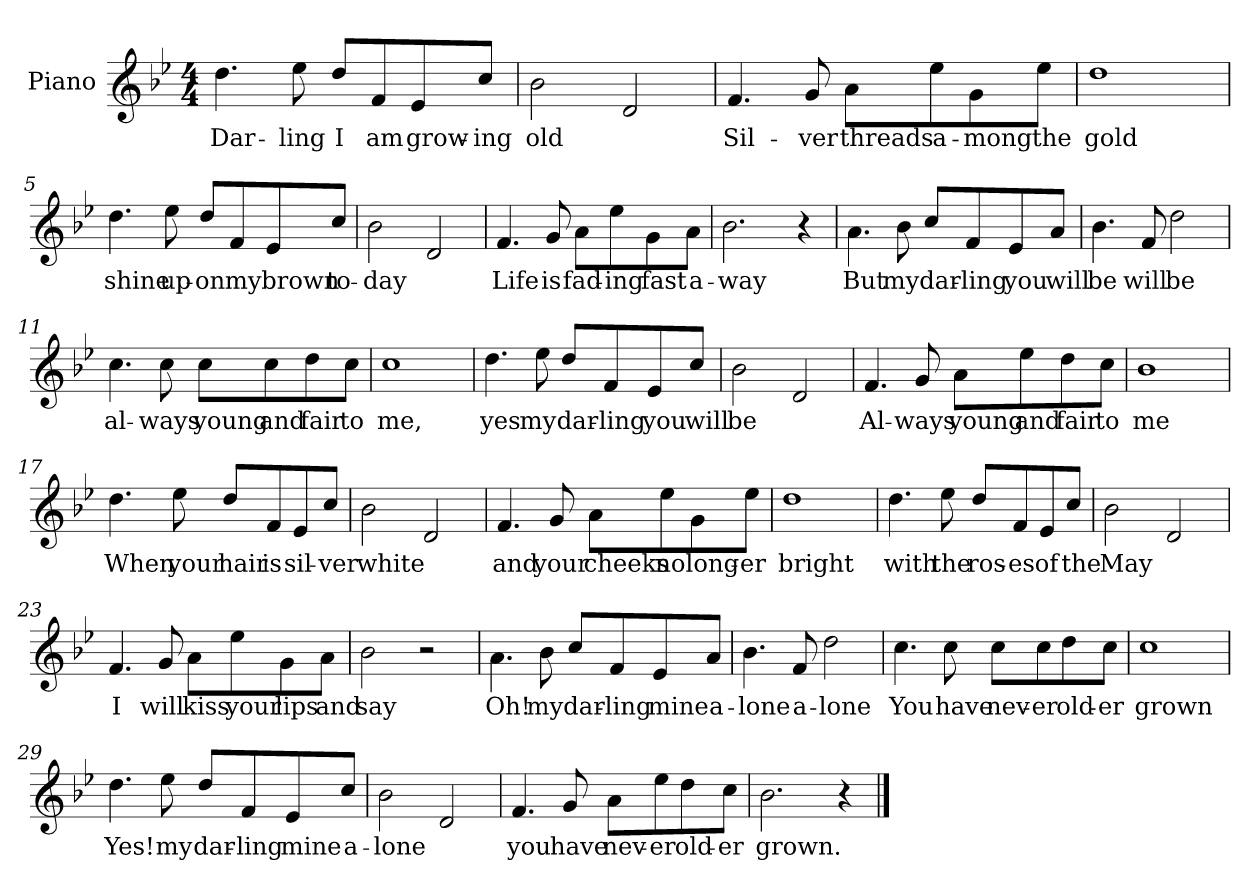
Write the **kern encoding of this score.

**kern	**text
*part1	*part1
*staff1	*staff1
*I"Piano	*
*I'Pno	*
*clefG2	*
*k[b-e-]	*
*B-:	*
*M4/4	*
=1	=1
4.dd\	Dar-
8ee-\	-ling
8dd/L	I
8f/	am
8e-/	grow-
8cc/J	-ing
=2	=2
2b-\	old
2d/	.
=3	=3
4.f/	Sil-
8g/	-ver
8a\L	threads
8ee-\	a-
8g\	-mong
8ee-\J	the
=4	=4
1dd	gold
!!LO:LB:g=z
=5	=5
4.dd\	shine
8ee-\	up-
8dd/L	-on
8f/	my
8e-/	brown
8cc/J	to-
=6	=6
2b-\	-day
2d/	.
=7	=7
4.f/	Life
8g/	is
8a\L	fad-
8ee-\	-ing
8g\	fast
8a\J	a-
=8	=8
2.b-\	-way
4r	.
!!LO:LB:g=z
=9	=9
4.a\	But
8b-\	my
8cc/L	dar-
8f/	-ling
8e-/	you
8a/J	will
=10	=10
4.b-\	be
8f/	will
2dd\	be
=11	=11
4.cc\	al-
8cc\	-ways
8cc\L	young
8cc\	and
8dd\	fair
8cc\J	to
=12	=12
1cc	me,
!!LO:LB:g=z
=13	=13
4.dd\	yes
8ee-\	my
8dd/L	dar-
8f/	-ling
8e-/	you
8cc/J	will
=14	=14
2b-\	be
2d/	.
=15	=15
4.f/	Al-
8g/	-ways
8a\L	young
8ee-\	and
8dd\	fair
8cc\J	to
=16	=16
1b-	me
!!LO:LB:g=z
=17	=17
4.dd\	When
8ee-\	your
8dd/L	hair
8f/	is
8e-/	sil-
8cc/J	-ver
=18	=18
2b-\	white
2d/	.
=19	=19
4.f/	and
8g/	your
8a\L	cheeks
8ee-\	no
8g\	long-
8ee-\J	-er
=20	=20
1dd	bright
!!LO:LB:g=z
=21	=21
4.dd\	with
8ee-\	the
8dd/L	ros-
8f/	-es
8e-/	of
8cc/J	the
=22	=22
2b-\	May
2d/	.
=23	=23
4.f/	I
8g/	will
8a\L	kiss
8ee-\	your
8g\	lips
8a\J	and
=24	=24
2b-\	say
2r	.
!!LO:LB:g=z
=25	=25
4.a\	Oh!
8b-\	my
8cc/L	dar-
8f/	-ling
8e-/	mine
8a/J	a-
=26	=26
4.b-\	-lone
8f/	a-
2dd\	-lone
=27	=27
4.cc\	You
8cc\	have
8cc\L	nev-
8cc\	-er
8dd\	old-
8cc\J	-er
=28	=28
1cc	grown
!!LO:LB:g=z
=29	=29
4.dd\	Yes!
8ee-\	my
8dd/L	dar-
8f/	-ling
8e-/	mine
8cc/J	a-
=30	=30
2b-\	-lone
2d/	.
=31	=31
4.f/	you
8g/	have
8a\L	nev-
8ee-\	-er
8dd\	old-
8cc\J	-er
=32	=32
2.b-\	grown.
4r	.
==	==
*-	*-
